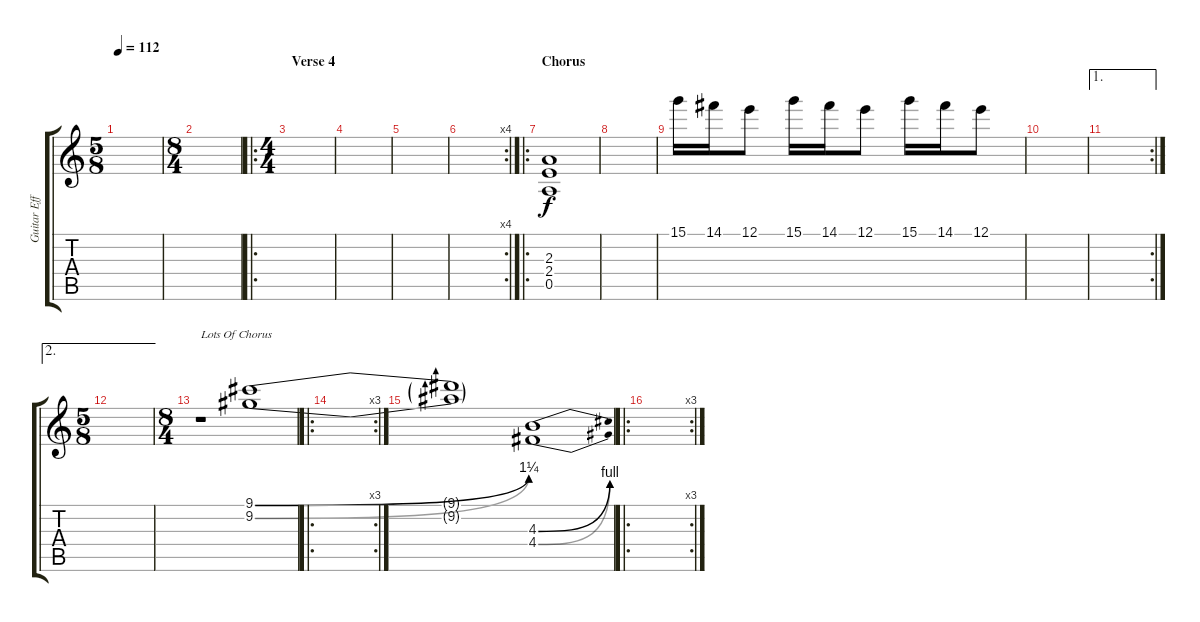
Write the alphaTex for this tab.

\track ("Guitar Effects" "Guitar Eff") {instrument overdrivenguitar}
\staff {score tabs}
\tuning (E4 B3 G3 D3 A2 E2) {hide}
\ts (5 8)
\tempo 112
\clef g2
\ks c
|
\ts (8 4)
|
\ro
\ts (4 4)
\section ("" "Verse 4")
|
|
|
\rc 4
|
\ro
\section ("" "Chorus")
(2.3 2.4 0.5).1 |
|
15.1.16 14.1.16 12.1.8 15.1.16 14.1.16 12.1.8 15.1.16 14.1.16 12.1.8 |
|
\ae 1
\rc 2
|
\ae 2
\ts (5 8)
|
\ts (8 4)
r.1{txt "Lots Of Chorus" instrument synthstrings1} (9.1{be (bend 0 0 60 5)} 9.2{be (bend 0 0 60 5)}).1 |
\ro
\rc 3
|
(9.1{t} 9.2{t}).1{volume 4} (4.3{be (bend 0 0 60 4)} 4.4{be (bend 0 0 60 4)}).1{volume 8} |
\ro
\rc 3
